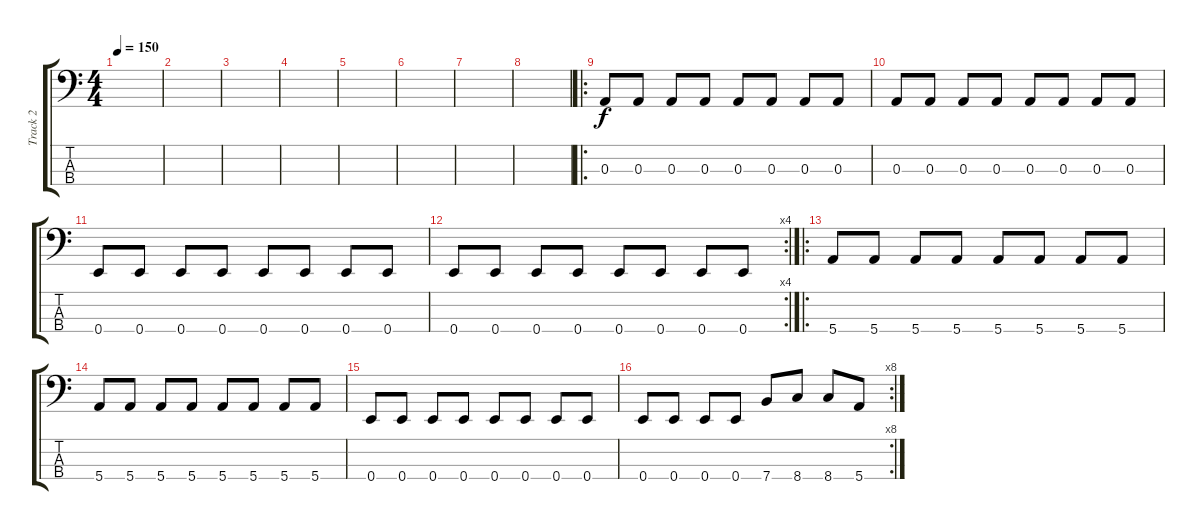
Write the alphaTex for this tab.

\track ("Track 2" "Track 2") {instrument electricbassfinger}
\staff {score tabs}
\tuning (G2 D2 A1 E1) {hide}
\ts (4 4)
\tempo 150
\clef f4
\ks c
|
|
|
|
|
|
|
|
\ro
0.3.8 0.3.8 0.3.8 0.3.8 0.3.8 0.3.8 0.3.8 0.3.8 |
0.3.8 0.3.8 0.3.8 0.3.8 0.3.8 0.3.8 0.3.8 0.3.8 |
0.4.8 0.4.8 0.4.8 0.4.8 0.4.8 0.4.8 0.4.8 0.4.8 |
\rc 4
0.4.8 0.4.8 0.4.8 0.4.8 0.4.8 0.4.8 0.4.8 0.4.8 |
\ro
5.4.8 5.4.8 5.4.8 5.4.8 5.4.8 5.4.8 5.4.8 5.4.8 |
5.4.8 5.4.8 5.4.8 5.4.8 5.4.8 5.4.8 5.4.8 5.4.8 |
0.4.8 0.4.8 0.4.8 0.4.8 0.4.8 0.4.8 0.4.8 0.4.8 |
\rc 8
0.4.8 0.4.8 0.4.8 0.4.8 7.4.8 8.4.8 8.4.8 5.4.8
